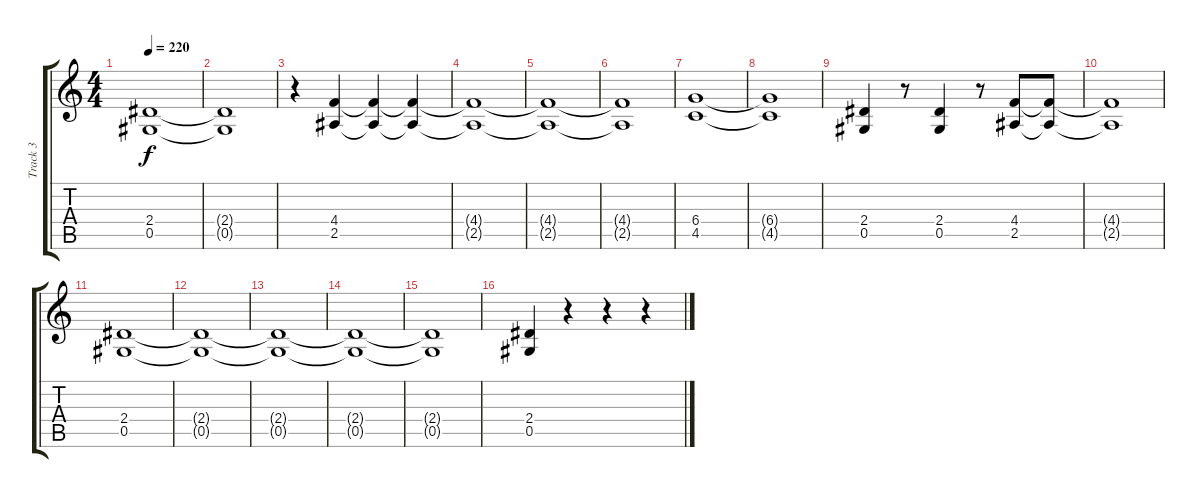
\track ("Track 3" "Track 3") {instrument overdrivenguitar}
\staff {score tabs}
\tuning (Eb4 Bb3 Gb3 Db3 Ab2 Eb2) {hide}
\ts (4 4)
\tempo 220
\clef g2
\ks c
(2.4{t} 0.5{t}).1{dy f} |
(2.4{t} 0.5{t}).1 |
r.4 (4.4 2.5).4 (4.4{t} 2.5{t}).4 (4.4{t} 2.5{t}).4 |
(4.4{t} 2.5{t}).1 |
(4.4{t} 2.5{t}).1 |
(4.4{t} 2.5{t}).1 |
(6.4 4.5).1 |
(6.4{t} 4.5{t}).1 |
(2.4 0.5).4 r.8 (2.4 0.5).4 r.8 (4.4 2.5).8 (4.4{t} 2.5{t}).8 |
(4.4{t} 2.5{t}).1 |
(2.4 0.5).1 |
(2.4{t} 0.5{t}).1 |
(2.4{t} 0.5{t}).1 |
(2.4{t} 0.5{t}).1 |
(2.4{t} 0.5{t}).1 |
(2.4 0.5).4 r.4 r.4 r.4
